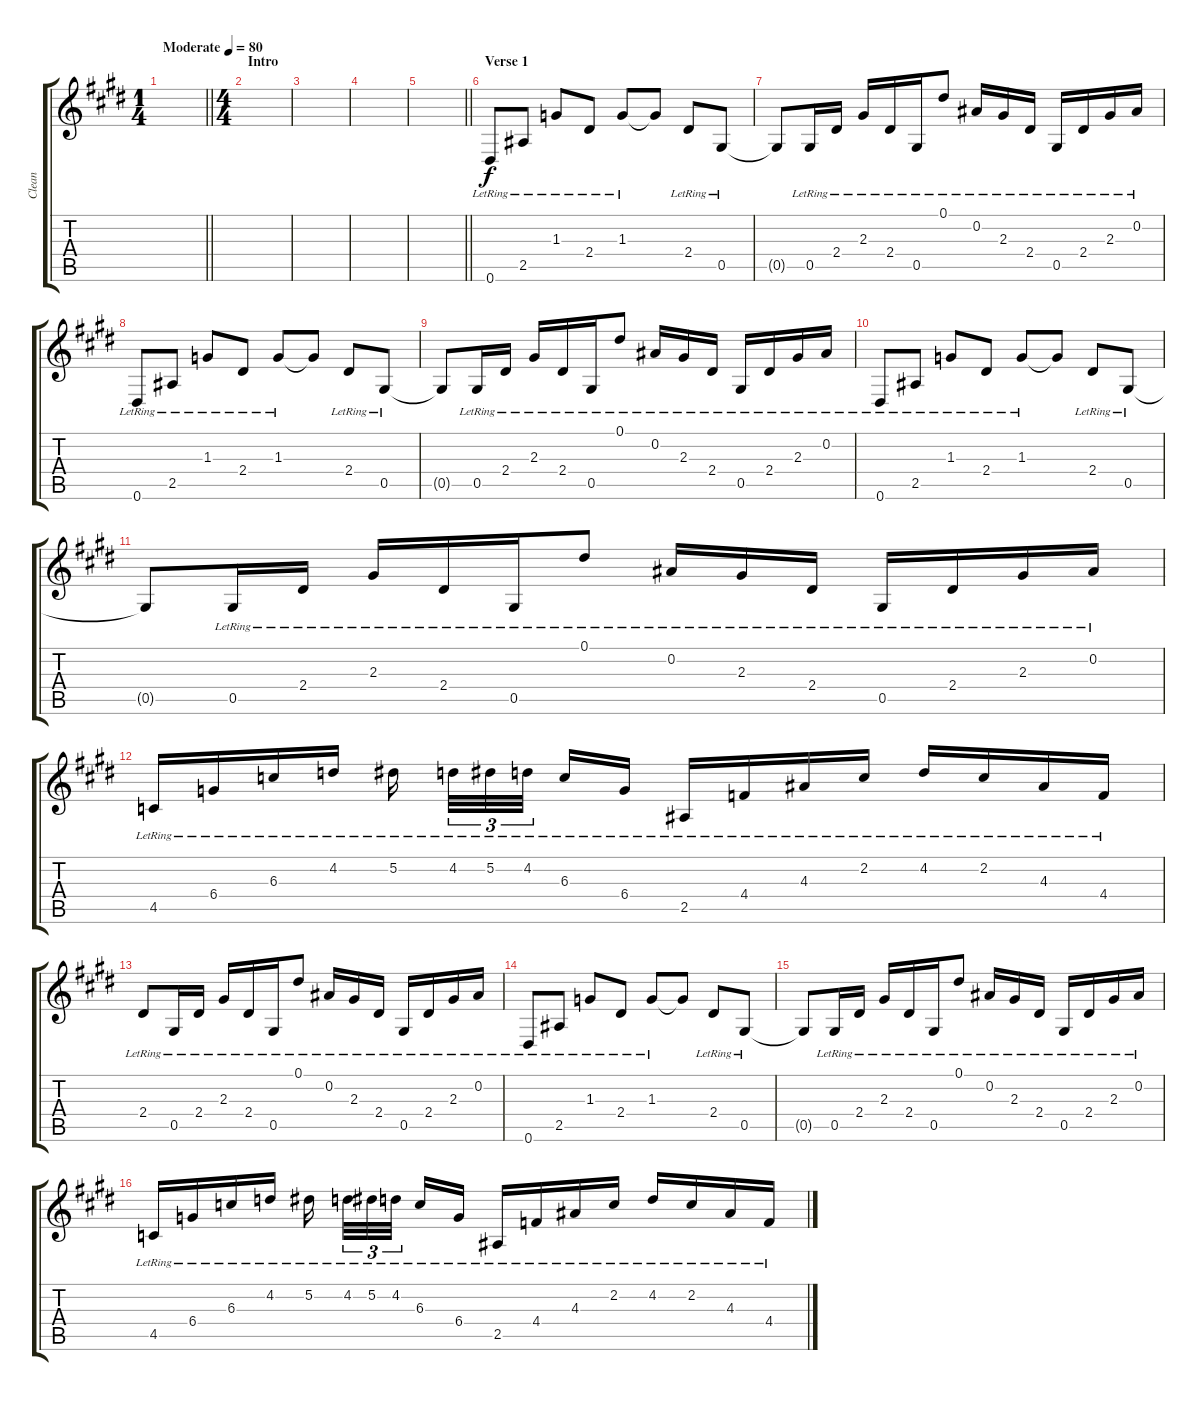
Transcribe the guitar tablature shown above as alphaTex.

\track ("Clean" "Clean") {instrument acousticguitarsteel}
\staff {score tabs}
\tuning (Eb4 Bb3 Gb3 Db3 Ab2 Eb2) {hide}
\ts (1 4)
\tempo (80 "Moderate")
\clef g2
\barLineRight lightlight
\ks e
|
\ts (4 4)
\section ("" "Intro")
|
|
|
\barLineRight lightlight
|
\section ("" "Verse 1")
0.6{lr}.8 2.5{lr}.8 1.3{lr}.8 2.4{lr}.8 1.3{lr}.8 1.3{t}.8 2.4{lr}.8 0.5{lr}.8 |
0.5{t}.8 0.5{lr}.16 2.4{lr}.16 2.3{lr}.16 2.4{lr}.16 0.5{lr}.16 0.1{lr}.8 0.2{lr}.16 2.3{lr}.16 2.4{lr}.16 0.5{lr}.16 2.4{lr}.16 2.3{lr}.16 0.2{lr}.16 |
0.6{lr}.8 2.5{lr}.8 1.3{lr}.8 2.4{lr}.8 1.3{lr}.8 1.3{t}.8 2.4{lr}.8 0.5{lr}.8 |
0.5{t}.8 0.5{lr}.16 2.4{lr}.16 2.3{lr}.16 2.4{lr}.16 0.5{lr}.16 0.1{lr}.8 0.2{lr}.16 2.3{lr}.16 2.4{lr}.16 0.5{lr}.16 2.4{lr}.16 2.3{lr}.16 0.2{lr}.16 |
0.6{lr}.8 2.5{lr}.8 1.3{lr}.8 2.4{lr}.8 1.3{lr}.8 1.3{t}.8 2.4{lr}.8 0.5{lr}.8 |
0.5{t}.8 0.5{lr}.16 2.4{lr}.16 2.3{lr}.16 2.4{lr}.16 0.5{lr}.16 0.1{lr}.8 0.2{lr}.16 2.3{lr}.16 2.4{lr}.16 0.5{lr}.16 2.4{lr}.16 2.3{lr}.16 0.2{lr}.16 |
4.5{lr}.16 6.4{lr}.16 6.3{lr}.16 4.2{lr}.16 5.2{lr}.16{beam splitsecondary} 4.2{lr}.32{tu (3 2)} 5.2{lr}.32{tu (3 2)} 4.2{lr}.32{tu (3 2) beam splitsecondary} 6.3{lr}.16 6.4{lr}.16 2.5{lr}.16 4.4{lr}.16 4.3{lr}.16 2.2{lr}.16 4.2{lr}.16 2.2{lr}.16 4.3{lr}.16 4.4{lr}.16 |
2.4{lr}.8 0.5{lr}.16 2.4{lr}.16 2.3{lr}.16 2.4{lr}.16 0.5{lr}.16 0.1{lr}.8 0.2{lr}.16 2.3{lr}.16 2.4{lr}.16 0.5{lr}.16 2.4{lr}.16 2.3{lr}.16 0.2{lr}.16 |
0.6{lr}.8 2.5{lr}.8 1.3{lr}.8 2.4{lr}.8 1.3{lr}.8 1.3{t}.8 2.4{lr}.8 0.5{lr}.8 |
0.5{t}.8 0.5{lr}.16 2.4{lr}.16 2.3{lr}.16 2.4{lr}.16 0.5{lr}.16 0.1{lr}.8 0.2{lr}.16 2.3{lr}.16 2.4{lr}.16 0.5{lr}.16 2.4{lr}.16 2.3{lr}.16 0.2{lr}.16 |
4.5{lr}.16 6.4{lr}.16 6.3{lr}.16 4.2{lr}.16 5.2{lr}.16{beam splitsecondary} 4.2{lr}.32{tu (3 2)} 5.2{lr}.32{tu (3 2)} 4.2{lr}.32{tu (3 2) beam splitsecondary} 6.3{lr}.16 6.4{lr}.16 2.5{lr}.16 4.4{lr}.16 4.3{lr}.16 2.2{lr}.16 4.2{lr}.16 2.2{lr}.16 4.3{lr}.16 4.4{lr}.16
